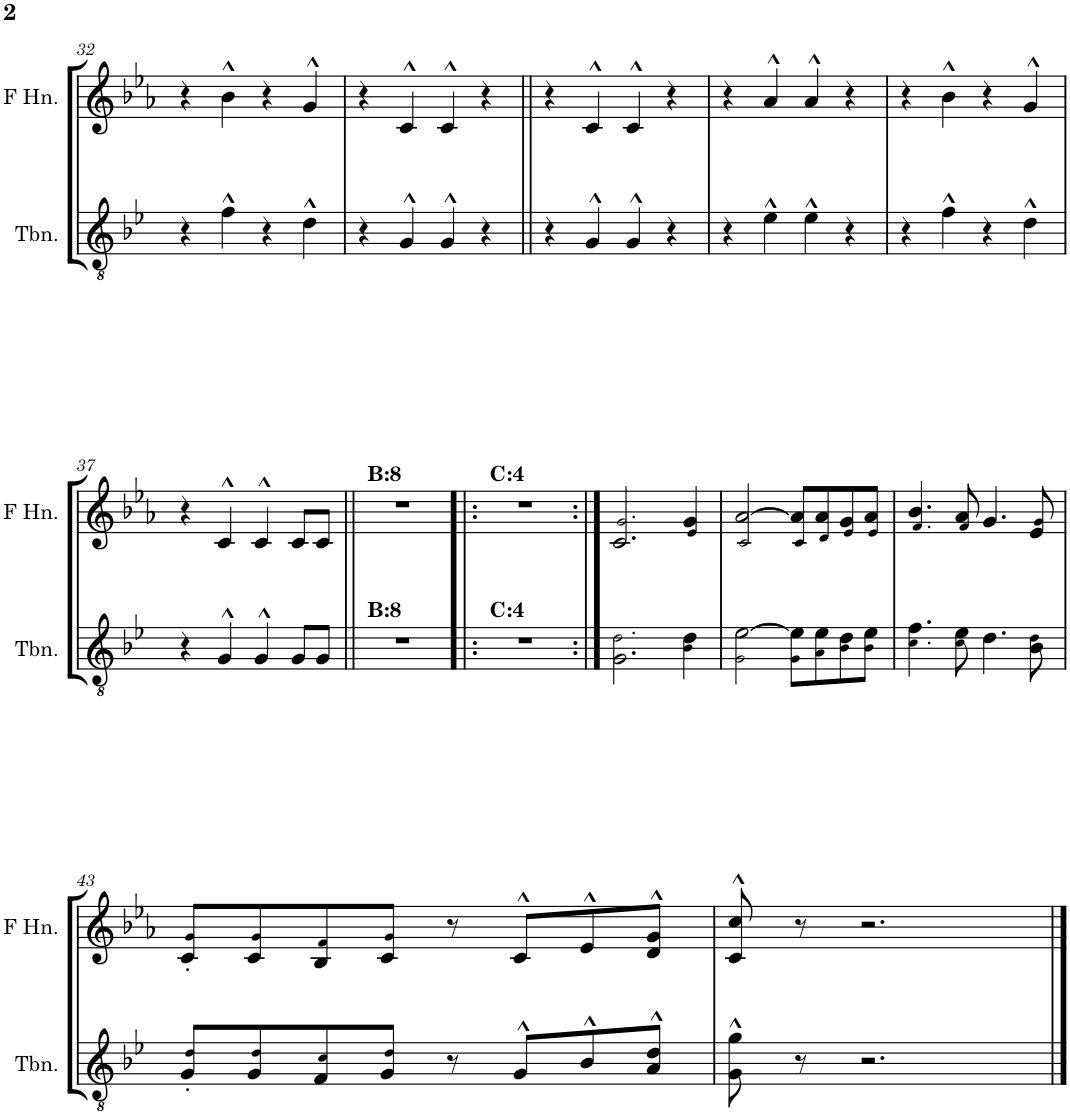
**kern	**kern
*part2	*part1
*staff2	*staff1
*I"Trombone	*I"Horn in F
*I'Tbn.	*
!!LO:PB:g=z
*clefGv2	*clefG2
*Trd1c2	*Trd4c7
*k[b-e-]	*k[b-e-a-]
*M4/4	*M4/4
=32	=32
4r	4r
4f^^\	4b-^^\
4r	4r
4d^^\	4g^^/
=33	=33
4r	4r
4G^^/	4c^^/
4G^^/	4c^^/
4r	4r
=34||	=34||
4r	4r
4G^^/	4c^^/
4G^^/	4c^^/
4r	4r
=35	=35
4r	4r
4e-^^\	4a-^^/
4e-^^\	4a-^^/
4r	4r
=36	=36
4r	4r
4f^^\	4b-^^\
4r	4r
4d^^\	4g^^/
!!LO:LB:g=z
=37	=37
4r	4r
4G^^/	4c^^/
4G^^/	4c^^/
8G/L	8c/L
8G/J	8c/J
=38||	=38||
!	!LO:TX:a:B:t=B&colon;8
!LO:TX:a:B:t=B&colon;8	!
1r	1r
=39!|:	=39!|:
!	!LO:TX:a:B:t=C&colon;4
!LO:TX:a:B:t=C&colon;4	!
1r	1r
=40:|!	=40:|!
2.G\ 2.d!\	2.c/ 2.g!/
4B-!\ 4d\	4e-!/ 4g/
=41	=41
2G!\ [>2e-\	2c!/ [>2a-/
8G!\ 8e-\]L	8c!/ 8a-/]L
8A!\ 8e-\	8d!/ 8a-/
8B-!\ 8d\	8e-!/ 8g/
8B-!\ 8e-\J	8e-!/ 8a-/J
=42	=42
4.c!\ 4.f\	4.f!/ 4.b-/
8c!\ 8e-\	8f!/ 8a-/
4.d\	4.g/
8B-\ 8d!\	8e-/ 8g!/
!!LO:LB:g=z
=43	=43
8G/' 8d!/'L	8c/' 8g!/'L
8G/ 8d!/	8c/ 8g!/
8F/ 8c!/	8B-/ 8f!/
8G/ 8d!/J	8c/ 8g!/J
8r	8r
8G^^/L	8c^^/L
8B-^^/	8e-^^/
8A/^^ 8d/^^J	8d/^^ 8g/^^J
=44	=44
8G\^^ 8g\^^	8c/^^ 8cc/^^
8r	8r
2.r	2.r
==	==
*-	*-
